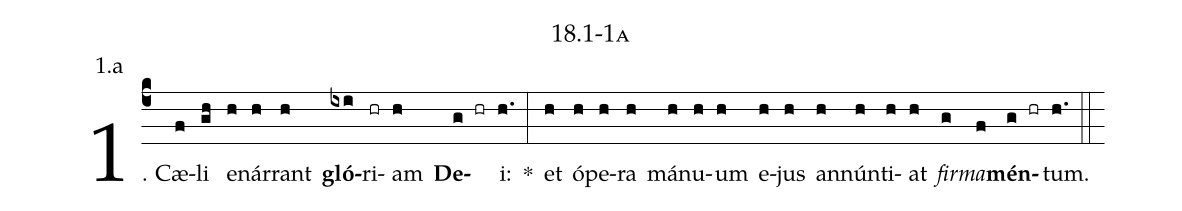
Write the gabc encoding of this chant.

name: 18.1-1a;
annotation: 1.a;
%%
(c4)1. Cæ(f)li(gh) e(h)nár(h)rant(h) <b>gló</b>(ixi)ri(hr)am(h) <b>De</b>(g hr)i:(h.) *(:) et(h) ó(h)pe(h)ra(h) má(h)nu(h)um(h) e(h)jus(h) an(h)nún(h)ti(h)at(h) <i>fir</i>(g)<i>ma</i>(f)<b>mén</b>(g hr)tum.(h.) (::)


%E(h) u(h) o(g) u(f) a(g) e.(h.) (::)
